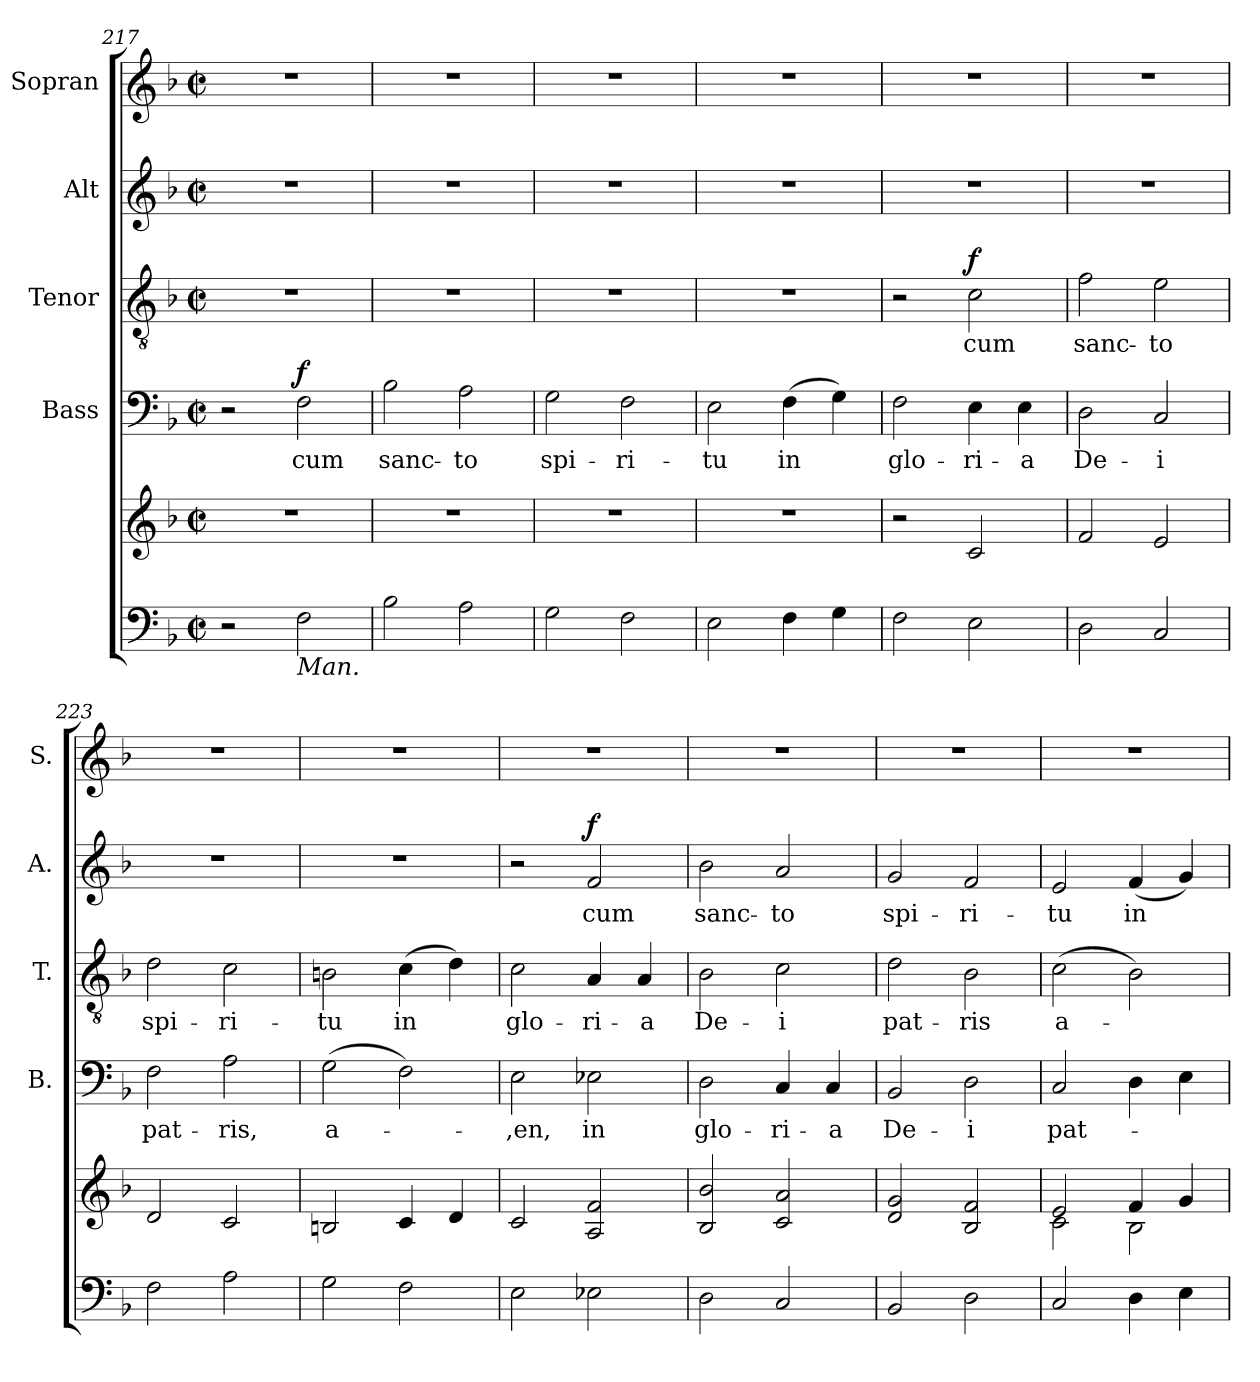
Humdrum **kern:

**kern	**kern	**kern	**text	**dynam	**kern	**text	**dynam	**kern	**text	**dynam	**kern
*part5	*part5	*part4	*part4	*part4	*part3	*part3	*part3	*part2	*part2	*part2	*part1
*staff6	*staff5	*staff4	*staff4	*staff4	*staff3	*staff3	*staff3	*staff2	*staff2	*staff2	*staff1
*	*	*I"Bass	*	*	*I"Tenor	*	*	*I"Alt	*	*	*I"Sopran
*	*	*I'B.	*	*	*I'T.	*	*	*I'A.	*	*	*I'S.
!!LO:PB:g=z
*clefF4	*clefG2	*clefF4	*	*	*clefGv2	*	*	*clefG2	*	*	*clefG2
*k[b-]	*k[b-]	*k[b-]	*	*	*k[b-]	*	*	*k[b-]	*	*	*k[b-]
*F:	*F:	*F:	*	*	*F:	*	*	*F:	*	*	*F:
*M2/2	*M2/2	*M2/2	*	*	*M2/2	*	*	*M2/2	*	*	*M2/2
*met(c|)	*met(c|)	*met(c|)	*	*	*met(c|)	*	*	*met(c|)	*	*	*met(c|)
=217	=217	=217	=217	=217	=217	=217	=217	=217	=217	=217	=217
2r	1r	2r	.	.	1r	.	.	1r	.	.	1r
!LO:TX:b:i:t=Man.	!	!	!	!	!	!	!	!	!	!	!
!	!	!	!LO:LY:b	!LO:DY:a	!	!	!	!	!	!	!
2F\	.	2F\	cum	f	.	.	.	.	.	.	.
=218	=218	=218	=218	=218	=218	=218	=218	=218	=218	=218	=218
!	!	!	!LO:LY:b	!	!	!	!	!	!	!	!
2B-\	1r	2B-\	sanc-	.	1r	.	.	1r	.	.	1r
!	!	!	!LO:LY:b	!	!	!	!	!	!	!	!
2A\	.	2A\	-to	.	.	.	.	.	.	.	.
=219	=219	=219	=219	=219	=219	=219	=219	=219	=219	=219	=219
!	!	!	!LO:LY:b	!	!	!	!	!	!	!	!
2G\	1r	2G\	spi-	.	1r	.	.	1r	.	.	1r
!	!	!	!LO:LY:b	!	!	!	!	!	!	!	!
2F\	.	2F\	-ri-	.	.	.	.	.	.	.	.
=220	=220	=220	=220	=220	=220	=220	=220	=220	=220	=220	=220
!	!	!	!LO:LY:b	!	!	!	!	!	!	!	!
2E\	1r	2E\	-tu	.	1r	.	.	1r	.	.	1r
!	!	!	!LO:LY:b	!	!	!	!	!	!	!	!
4F\	.	(>4F\	in	.	.	.	.	.	.	.	.
4G\	.	4G\)	.	.	.	.	.	.	.	.	.
=221	=221	=221	=221	=221	=221	=221	=221	=221	=221	=221	=221
!	!	!	!LO:LY:b	!	!	!	!	!	!	!	!
2F\	2r	2F\	glo-	.	2r	.	.	1r	.	.	1r
!	!	!	!LO:LY:b	!	!	!LO:LY:b	!LO:DY:a	!	!	!	!
2E\	2c/	4E\	-ri-	.	2c\	cum	f	.	.	.	.
!	!	!	!LO:LY:b	!	!	!	!	!	!	!	!
.	.	4E\	-a	.	.	.	.	.	.	.	.
=222	=222	=222	=222	=222	=222	=222	=222	=222	=222	=222	=222
!	!	!	!LO:LY:b	!	!	!LO:LY:b	!	!	!	!	!
2D\	2f/	2D\	De-	.	2f\	sanc-	.	1r	.	.	1r
!	!	!	!LO:LY:b	!	!	!LO:LY:b	!	!	!	!	!
2C/	2e/	2C/	-i	.	2e\	-to	.	.	.	.	.
=223	=223	=223	=223	=223	=223	=223	=223	=223	=223	=223	=223
!	!	!	!LO:LY:b	!	!	!LO:LY:b	!	!	!	!	!
2F\	2d/	2F\	pat-	.	2d\	spi-	.	1r	.	.	1r
!	!	!	!LO:LY:b	!	!	!LO:LY:b	!	!	!	!	!
2A\	2c/	2A\	-ris,	.	2c\	-ri-	.	.	.	.	.
=224	=224	=224	=224	=224	=224	=224	=224	=224	=224	=224	=224
!	!	!	!LO:LY:b	!	!	!LO:LY:b	!	!	!	!	!
2G\	2Bn/	(>2G\	a-	.	2Bn\	-tu	.	1r	.	.	1r
!	!	!	!	!	!	!LO:LY:b	!	!	!	!	!
2F\	4c/	2F\)	.	.	(>4c\	in	.	.	.	.	.
.	4d/	.	.	.	4d\)	.	.	.	.	.	.
=225	=225	=225	=225	=225	=225	=225	=225	=225	=225	=225	=225
!	!	!	!LO:LY:b	!	!	!LO:LY:b	!	!	!	!	!
2E\	2c/	2E\	-,en,	.	2c\	glo-	.	2r	.	.	1r
!	!	!	!LO:LY:b	!	!	!LO:LY:b	!	!	!LO:LY:b	!LO:DY:a	!
2E-X\	2A/ 2f/	2E-X\	in	.	4A/	-ri-	.	2f/	cum	f	.
!	!	!	!	!	!	!LO:LY:b	!	!	!	!	!
.	.	.	.	.	4A/	-a	.	.	.	.	.
!!LO:LB:g=z
=226	=226	=226	=226	=226	=226	=226	=226	=226	=226	=226	=226
!	!	!	!LO:LY:b	!	!	!LO:LY:b	!	!	!LO:LY:b	!	!
2D\	2B-/ 2b-/	2D\	glo-	.	2B-\	De-	.	2b-\	sanc-	.	1r
!	!	!	!LO:LY:b	!	!	!LO:LY:b	!	!	!LO:LY:b	!	!
2C/	2c/ 2a/	4C/	-ri-	.	2c\	-i	.	2a/	-to	.	.
!	!	!	!LO:LY:b	!	!	!	!	!	!	!	!
.	.	4C/	-a	.	.	.	.	.	.	.	.
=227	=227	=227	=227	=227	=227	=227	=227	=227	=227	=227	=227
!	!	!	!LO:LY:b	!	!	!LO:LY:b	!	!	!LO:LY:b	!	!
2BB-/	2d/ 2g/	2BB-/	De-	.	2d\	pat-	.	2g/	spi-	.	1r
!	!	!	!LO:LY:b	!	!	!LO:LY:b	!	!	!LO:LY:b	!	!
2D\	2B-/ 2f/	2D\	-i	.	2B-\	-ris	.	2f/	-ri-	.	.
=228	=228	=228	=228	=228	=228	=228	=228	=228	=228	=228	=228
*	*^	*	*	*	*	*	*	*	*	*	*
!	!	!	!	!LO:LY:b	!	!	!LO:LY:b	!	!	!LO:LY:b	!	!
2C/	2e/	2c\	2C/	pat-	.	(>2c\	a-	.	2e/	-tu	.	1r
!	!	!	!	!	!	!	!	!	!	!LO:LY:b	!	!
4D\	4f/	2B-\	4D\	.	.	2B-\)	.	.	(<4f/	in	.	.
4E\	4g/	.	4E\	.	.	.	.	.	4g/)	.	.	.
*	*v	*v	*	*	*	*	*	*	*	*	*	*
=	=	=	=	=	=	=	=	=	=	=	=
*-	*-	*-	*-	*-	*-	*-	*-	*-	*-	*-	*-
